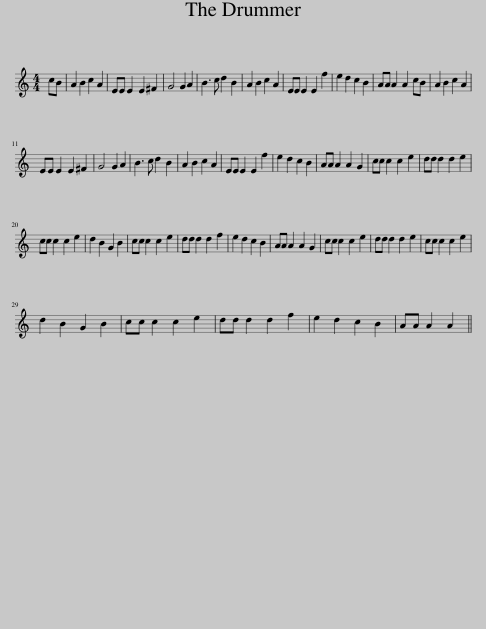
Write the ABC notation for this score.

X:1
L:1/8
M:4/4
I:linebreak $
K:C
V:1 treble
V:1
 cB | A2 B2 c2 A2 | EE E2 E2 ^F2 | G4 G2 A2 | B3 c d2 B2 | %5
 A2 B2 c2 A2 | EE E2 E2 f2 | e2 d2 c2 B2 | AA A2 A2 cB | A2 B2 c2 A2 |$ %10
 EE E2 E2 ^F2 | G4 G2 A2 | B3 c d2 B2 | A2 B2 c2 A2 | EE E2 E2 f2 | %15
 e2 d2 c2 B2 | AA A2 A2 G2 | cc c2 c2 e2 | dd d2 d2 e2 |$ cc c2 c2 e2 | %20
 d2 B2 G2 B2 | cc c2 c2 e2 | dd d2 d2 f2 | e2 d2 c2 B2 | AA A2 A2 G2 | %25
 cc c2 c2 e2 | dd d2 d2 e2 | cc c2 c2 e2 |$ d2 B2 G2 B2 | cc c2 c2 e2 | %30
 dd d2 d2 f2 | e2 d2 c2 B2 | AA A2 A2 || %33
